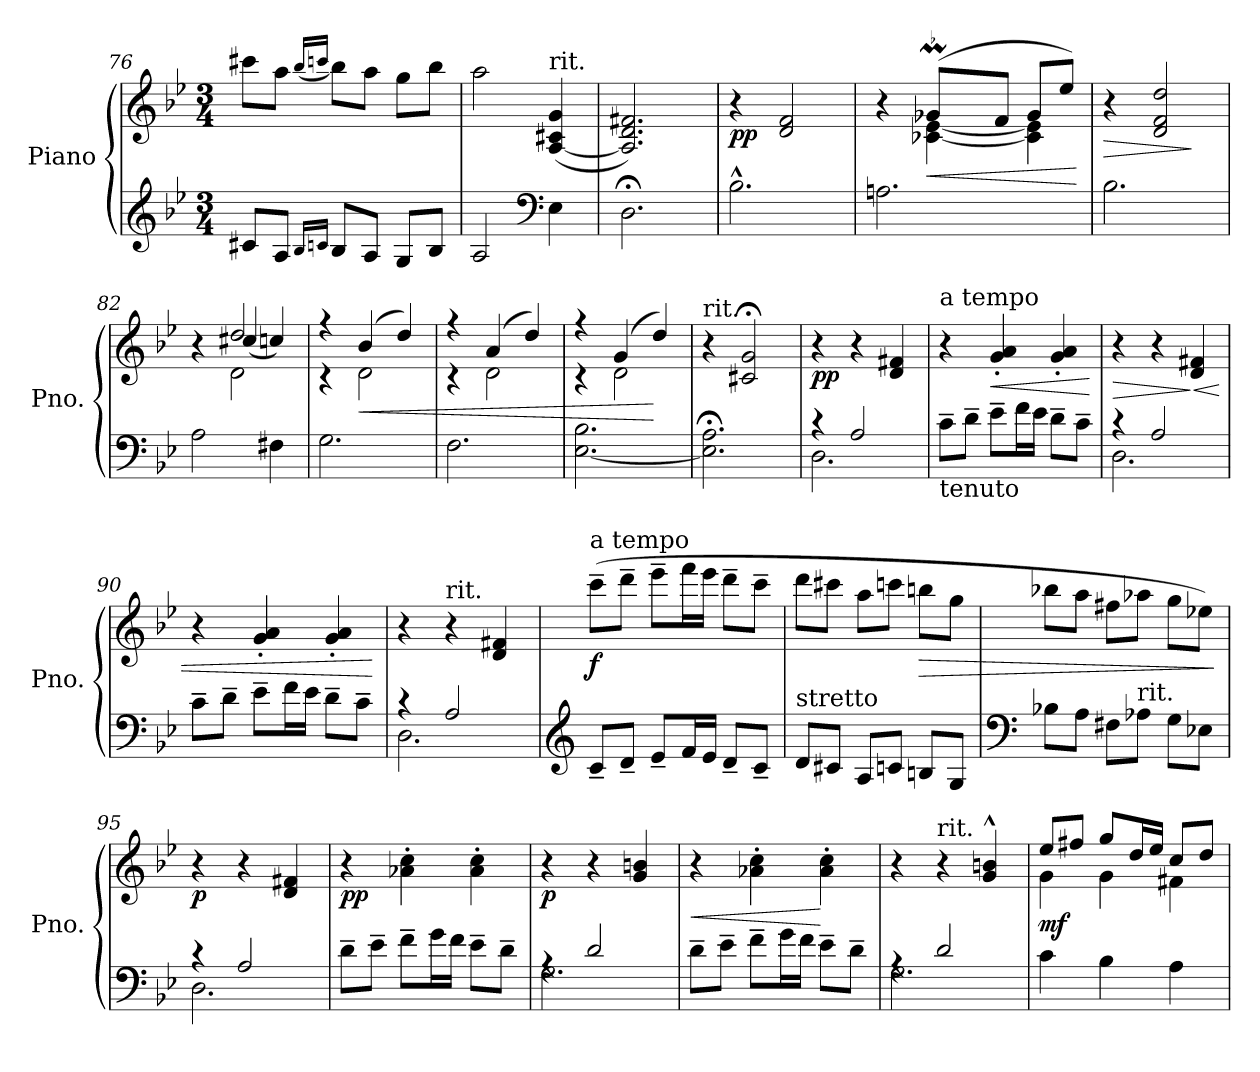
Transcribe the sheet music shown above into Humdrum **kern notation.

**kern	**kern	**dynam
*part1	*part1	*part1
*staff2	*staff1	*staff1/2
*I"Piano	*	*
*I'Pno.	*	*
*clefG2	*clefG2	*
*k[b-e-]	*k[b-e-]	*
*M3/4	*M3/4	*
=76	=76	=76
8c#X/L	8ccc#X\L	.
8A/J	8aa\J	.
16qB-/LL	(<16qbb-/LL	.
16qcn/JJ	16qcccn/JJ	.
8B-/L	8bb-\L)	.
8A/J	8aa\J	.
8G/L	8gg\L	.
8B-/J	8bb-\J	.
=77	=77	=77
2A/	2aa\	.
*clefF4	*	*
!	!LO:TX:a:t=rit.	!
4E-\	(>[4A/ 4c#X/ 4g/	.
=78	=78	=78
2.D;<\	2.A/] 2.d/ 2.f#X/)	.
=79	=79	=79
!	!	!LO:DY:b
2.B-^^\	4r	pp
.	2d/ 2f/	.
!!LO:PB:g=z
=80	=80	=80
*	*^	*
*	*	*^	*
2.An\	4r	4ryy	4ryy	.
!	!	!	!	!LO:HP:b
*	*	*	*Xbrackettup	*
.	(>8g-XM/L	[4c-X\ [4e-\	24g-!LLyy	<
.	.	.	24a-X!yy	.
.	.	.	24g-!JJyy	.
.	8f/J	.	8ryy	.
.	8g-/L	4c-\] 4e-\]	4ryy	.
.	8ee-/J)	.	.	.
*	*v	*v	*v	*
.	.	[
=81	=81	=81
!	!	!LO:HP:b
2.B-\	4r	>
.	2d/ 2f/ 2dd/	.
.	.	]
=82	=82	=82
*	*^	*
*	*	*^	*
2A\	4r	4ryy	4ryy	.
.	2dd/	(>4cc#X/	2d\	.
4F#X\	.	4ccn/)	.	.
*	*	*v	*v	*
=83	=83	=83	=83
2.G\	4r	4r	.
!	!	!	!LO:HP:b
.	(>4b-/	2d\	<
.	4dd/)	.	.
=84	=84	=84	=84
2.F\	4r	4r	.
.	(>4a/	2d\	.
.	4dd/)	.	.
=85	=85	=85	=85
[2.E-\ 2.B-\	4r	4r	.
.	(>4g/	2d\	.
.	4dd/)	.	[
*	*v	*v	*
=86	=86	=86
!	!LO:TX:a:t=rit.	!
2.E-\];< 2.A\;<	4r	.
.	2c#X/;< 2g/;<	.
=87	=87	=87
*^	*	*
!	!	!	!LO:DY:b
4r	2.D\	4r	pp
2A/	.	4r	.
.	.	4d/ 4f#X/	.
*v	*v	*	*
!!LO:LB:g=z
=88	=88	=88
!	!LO:TX:a:t=a tempo	!
!LO:TX:b:t=tenuto	!	!
!	!	!LO:DY:b
!	!	!LO:DY:n=1:b
8c~\L	4r	other-dynamics p
8d~\J	.	.
!	!	!LO:HP:b
8e-~\L	4g/' 4a/'	<
16f\L	.	.
16e-\JJ	.	.
8d~\L	4g/' 4a/'	.
8c~\J	.	.
.	.	[
=89	=89	=89
*^	*	*
!	!	!	!LO:HP:b
4r	2.D\	4r	>
2A/	.	4r	.
!	!	!	!LO:HP:n=1:b
.	.	4d/ 4f#X/	] <
*v	*v	*	*
=90	=90	=90
8c~\L	4r	.
8d~\J	.	.
8e-~\L	4g/' 4a/'	.
16f\L	.	.
16e-\JJ	.	.
8d~\L	4g/' 4a/'	.
8c~\J	.	.
.	.	[
=91	=91	=91
*^	*	*
4r	2.D\	4r	.
!	!	!LO:TX:a:t=rit.	!
2A/	.	4r	.
.	.	4d/ 4f#X/	.
*v	*v	*	*
=92	=92	=92
*clefG2	*	*
!	!LO:TX:a:t=a tempo	!
!	!	!LO:DY:b
8c~/L	(>8ccc~\L	f
8d~/J	8ddd~\J	.
8e-~/L	8eee-~\L	.
16f/L	16fff\L	.
16e-/JJ	16eee-\JJ	.
8d~/L	8ddd~\L	.
8c~/J	8ccc~\J	.
!!LO:LB:g=z
=93	=93	=93
!LO:TX:a:t=stretto	!	!
8d/L	8ddd\L	.
8c#X/J	8ccc#X\J	.
8A/L	8aa\L	.
8cn/J	8cccn\J	.
!	!	!LO:HP:b
8Bn/L	8bbn\L	>
8G/J	8gg\J	.
=94	=94	=94
*clefF4	*	*
8B-X\L	8bb-X\L	.
8A\J	8aa\J	.
8F#X\L	8ff#X\L	.
!LO:TX:a:t=rit.	!	!
8A-X\J	8aa-X\J	.
8G\L	8gg\L	.
8E-X\J	8ee-X\J)	.
.	.	]
=95	=95	=95
*^	*	*
!	!	!	!LO:DY:b
4r	2.D\	4r	p
2A/	.	4r	.
.	.	4d/ 4f#X/	.
*v	*v	*	*
=96	=96	=96
!	!	!LO:DY:b
8d~\L	4r	pp
8e-~\J	.	.
8f~\L	4a-X\' 4cc\'	.
16g\L	.	.
16f\JJ	.	.
8e-~\L	4a-\' 4cc\'	.
8d~\J	.	.
=97	=97	=97
*^	*	*
!	!	!	!LO:DY:b
4rA	2.G\	4r	p
2d/	.	4r	.
.	.	4g/ 4bn/	.
*v	*v	*	*
!!LO:LB:g=z
=98	=98	=98
!	!	!LO:HP:b
8d~\L	4r	<
8e-~\J	.	.
8f~\L	4a-X\' 4cc\'	.
16g\L	.	.
16f\JJ	.	.
8e-~\L	4a-\' 4cc\'	[
8d~\J	.	.
=99	=99	=99
*^	*	*
4rA	2.G\	4r	.
!	!	!LO:TX:a:t=rit.	!
2d/	.	4r	.
.	.	4g/^^ 4bn/^^	.
*v	*v	*	*
=100	=100	=100
*	*^	*
!	!	!	!LO:DY:b
4c\	8ee-/L	4g\	mf
.	8ff#X/J	.	.
4B-\	8gg/L	4g\	.
.	16dd/L	.	.
.	16ee-/JJ	.	.
4A\	8cc/L	4f#X\	.
.	8dd/J	.	.
*	*v	*v	*
=	=	=
*-	*-	*-
